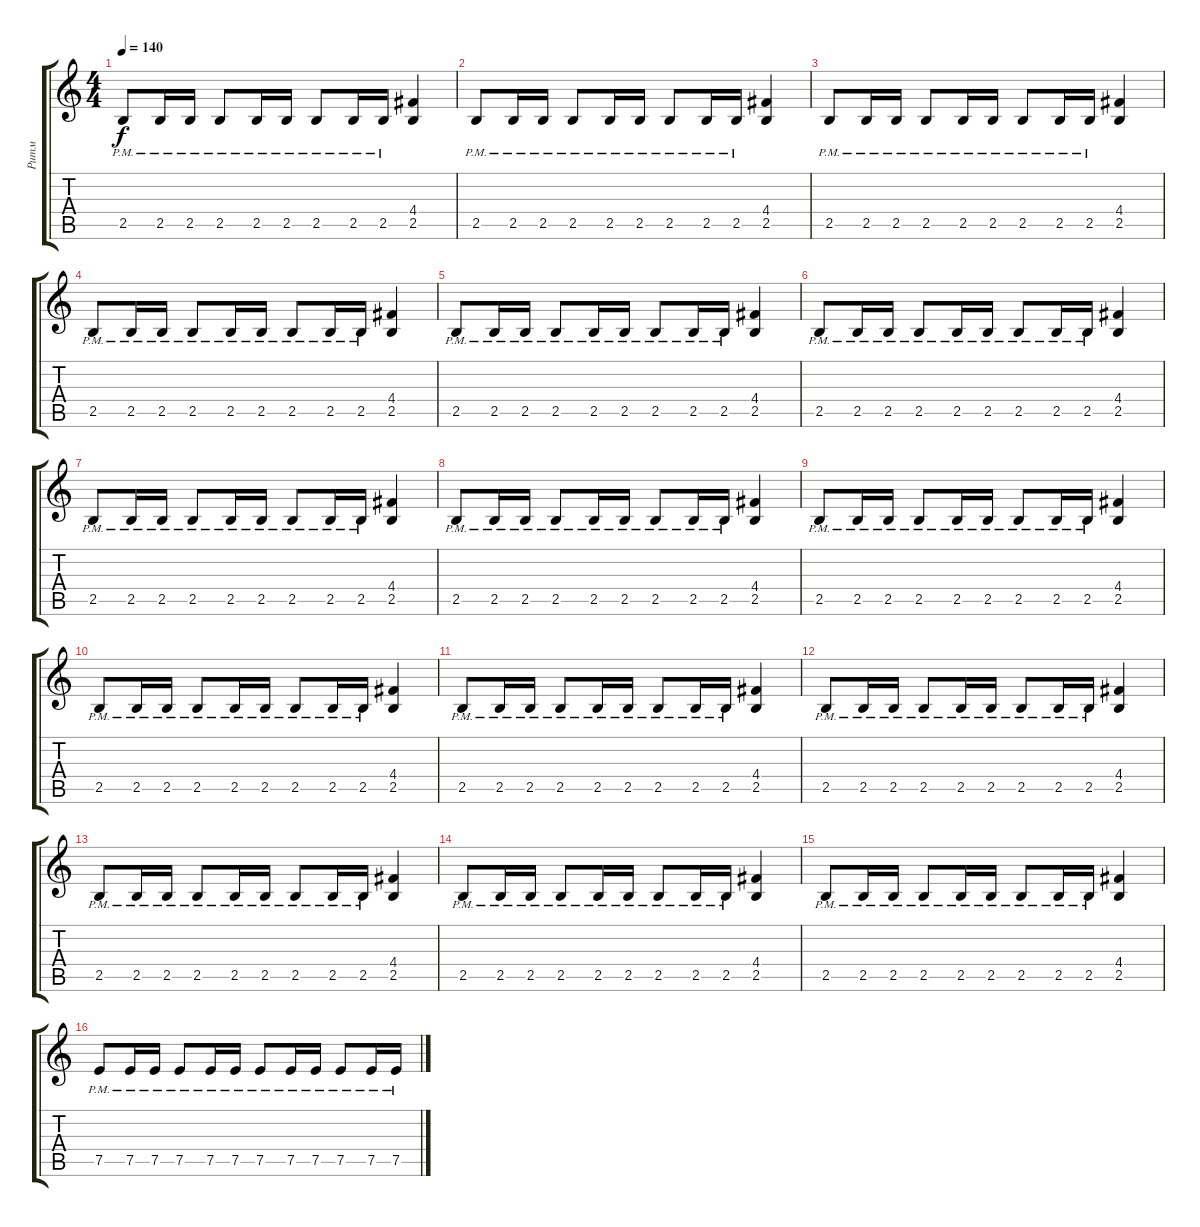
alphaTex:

\track ("Ритм" "Ритм") {instrument distortionguitar}
\staff {score tabs}
\tuning (E4 B3 G3 D3 A2 E2) {hide}
\ts (4 4)
\tempo 140
\clef g2
\ks c
2.5{pm}.8{dy f} 2.5{pm}.16 2.5{pm}.16 2.5{pm}.8 2.5{pm}.16 2.5{pm}.16 2.5{pm}.8 2.5{pm}.16 2.5{pm}.16 (4.4 2.5).4 |
2.5{pm}.8 2.5{pm}.16 2.5{pm}.16 2.5{pm}.8 2.5{pm}.16 2.5{pm}.16 2.5{pm}.8 2.5{pm}.16 2.5{pm}.16 (4.4 2.5).4 |
2.5{pm}.8 2.5{pm}.16 2.5{pm}.16 2.5{pm}.8 2.5{pm}.16 2.5{pm}.16 2.5{pm}.8 2.5{pm}.16 2.5{pm}.16 (4.4 2.5).4 |
2.5{pm}.8 2.5{pm}.16 2.5{pm}.16 2.5{pm}.8 2.5{pm}.16 2.5{pm}.16 2.5{pm}.8 2.5{pm}.16 2.5{pm}.16 (4.4 2.5).4 |
2.5{pm}.8 2.5{pm}.16 2.5{pm}.16 2.5{pm}.8 2.5{pm}.16 2.5{pm}.16 2.5{pm}.8 2.5{pm}.16 2.5{pm}.16 (4.4 2.5).4 |
2.5{pm}.8 2.5{pm}.16 2.5{pm}.16 2.5{pm}.8 2.5{pm}.16 2.5{pm}.16 2.5{pm}.8 2.5{pm}.16 2.5{pm}.16 (4.4 2.5).4 |
2.5{pm}.8 2.5{pm}.16 2.5{pm}.16 2.5{pm}.8 2.5{pm}.16 2.5{pm}.16 2.5{pm}.8 2.5{pm}.16 2.5{pm}.16 (4.4 2.5).4 |
2.5{pm}.8 2.5{pm}.16 2.5{pm}.16 2.5{pm}.8 2.5{pm}.16 2.5{pm}.16 2.5{pm}.8 2.5{pm}.16 2.5{pm}.16 (4.4 2.5).4 |
2.5{pm}.8 2.5{pm}.16 2.5{pm}.16 2.5{pm}.8 2.5{pm}.16 2.5{pm}.16 2.5{pm}.8 2.5{pm}.16 2.5{pm}.16 (4.4 2.5).4 |
2.5{pm}.8 2.5{pm}.16 2.5{pm}.16 2.5{pm}.8 2.5{pm}.16 2.5{pm}.16 2.5{pm}.8 2.5{pm}.16 2.5{pm}.16 (4.4 2.5).4 |
2.5{pm}.8 2.5{pm}.16 2.5{pm}.16 2.5{pm}.8 2.5{pm}.16 2.5{pm}.16 2.5{pm}.8 2.5{pm}.16 2.5{pm}.16 (4.4 2.5).4 |
2.5{pm}.8 2.5{pm}.16 2.5{pm}.16 2.5{pm}.8 2.5{pm}.16 2.5{pm}.16 2.5{pm}.8 2.5{pm}.16 2.5{pm}.16 (4.4 2.5).4 |
2.5{pm}.8 2.5{pm}.16 2.5{pm}.16 2.5{pm}.8 2.5{pm}.16 2.5{pm}.16 2.5{pm}.8 2.5{pm}.16 2.5{pm}.16 (4.4 2.5).4 |
2.5{pm}.8 2.5{pm}.16 2.5{pm}.16 2.5{pm}.8 2.5{pm}.16 2.5{pm}.16 2.5{pm}.8 2.5{pm}.16 2.5{pm}.16 (4.4 2.5).4 |
2.5{pm}.8 2.5{pm}.16 2.5{pm}.16 2.5{pm}.8 2.5{pm}.16 2.5{pm}.16 2.5{pm}.8 2.5{pm}.16 2.5{pm}.16 (4.4 2.5).4 |
7.5{pm}.8 7.5{pm}.16 7.5{pm}.16 7.5{pm}.8 7.5{pm}.16 7.5{pm}.16 7.5{pm}.8 7.5{pm}.16 7.5{pm}.16 7.5{pm}.8 7.5{pm}.16 7.5{pm}.16
